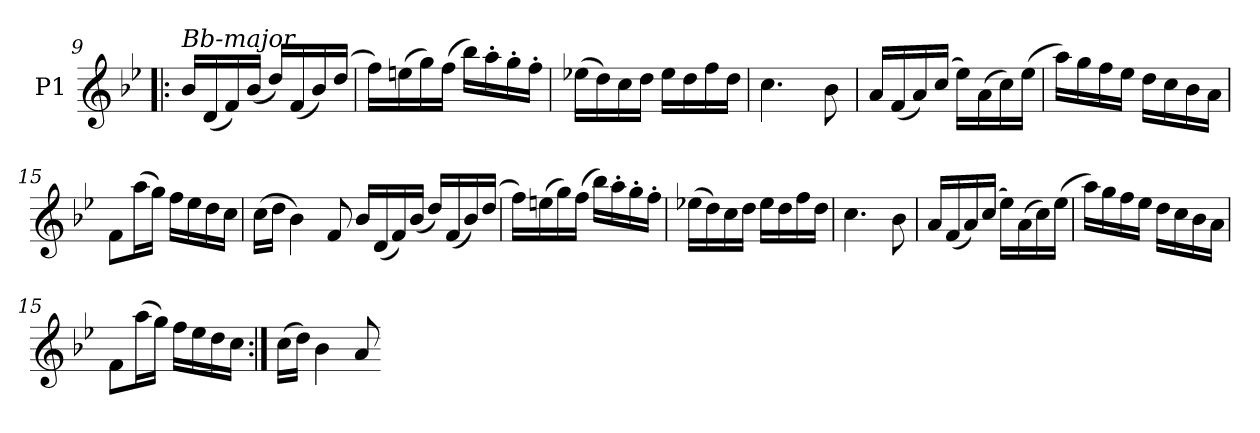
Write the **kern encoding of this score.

**kern
*part1
*staff1
*I"P1
*clefG2
*k[b-e-]
*B-:
=9!|:
!LO:TX:a:i:t=Bb-major
16b-LL
(16d
16f)
(16b-JJ
16ddLL)
(16f
16b-)
(16ddJJ
=10
16ffLL)
(16een
16gg)
(16ffJJ
16bb-LL)
16aa'
16gg'
16ff'JJ
=11
(16ee-XLL
16dd)
16cc
16ddJJ
16ee-LL
16dd
16ff
16ddJJ
=12
4.cc
8b-
=13
16aLL
(16f
16a)
(16ccJJ
16ee-LL)
(16a
16cc)
(16ee-JJ
=14
16aaLL)
16gg
16ff
16ee-JJ
16ddLL
16cc
16b-
16aJJ
=15
8fL
(16aaL
16ggJJ)
16ffLL
16ee-
16dd
16ccJJ
=16
(16ccLL
16ddJJ
4b-)
8f
16b-LL
(16d
16f)
(16b-JJ
16ddLL)
(16f
16b-)
(16ddJJ
=10
16ffLL)
(16een
16gg)
(16ffJJ
16bb-LL)
16aa'
16gg'
16ff'JJ
=11
(16ee-XLL
16dd)
16cc
16ddJJ
16ee-LL
16dd
16ff
16ddJJ
=12
4.cc
8b-
=13
16aLL
(16f
16a)
(16ccJJ
16ee-LL)
(16a
16cc)
(16ee-JJ
=14
16aaLL)
16gg
16ff
16ee-JJ
16ddLL
16cc
16b-
16aJJ
=15
8fL
(16aaL
16ggJJ)
16ffLL
16ee-
16dd
16ccJJ
=17:|!
(16ccLL
16ddJJ)
4b-
8a
=-
*-
